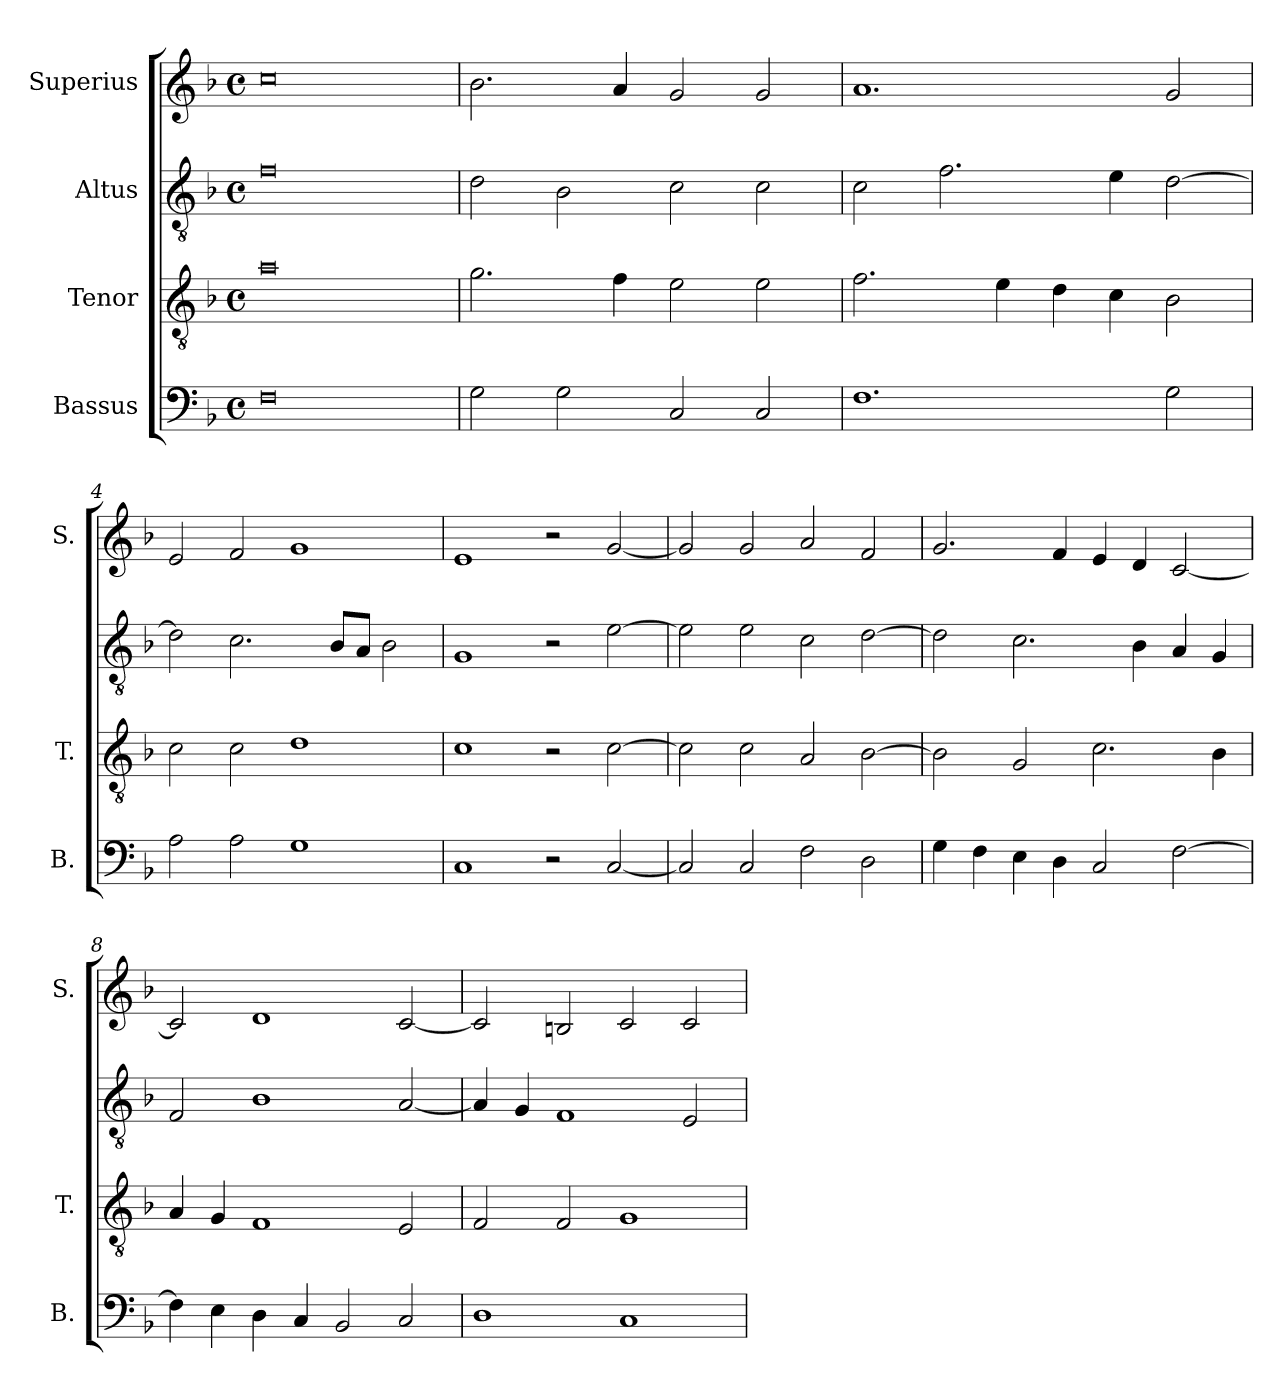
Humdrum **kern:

**kern	**kern	**kern	**kern
*part4	*part3	*part2	*part1
*staff4	*staff3	*staff2	*staff1
*I"Bassus	*I"Tenor	*I"Altus	*I"Superius
*I'B.	*I'T.	*	*I'S.
!!LO:PB:g=z
*clefF4	*clefGv2	*clefGv2	*clefG2
*	*ITrd7c12	*ITrd7c12	*
*k[b-]	*k[b-]	*k[b-]	*k[b-]
*F:	*F:	*F:	*F:
*M4/4	*M4/4	*M4/4	*M4/4
*met(c)	*met(c)	*met(c)	*met(c)
=1	=1	=1	=1
0Fi	0Ai	0Fi	0cci
=2	=2	=2	=2
2Gi\	2.Gi\	2Di\	2.b-i\
2Gi\	.	2BB-i\	.
.	4Fi\	.	4ai/
2Ci/	2Ei\	2Ci\	2gi/
2Ci/	2Ei\	2Ci\	2gi/
=3	=3	=3	=3
1.Fi	2.Fi\	2Ci\	1.ai
.	.	2.Fi\	.
.	4Ei\	.	.
.	4Di\	.	.
.	4Ci\	4Ei\	.
2Gi\	2BB-i\	[>2Di\	2gi/
=4	=4	=4	=4
2Ai\	2Ci\	2Di\]	2ei/
2Ai\	2Ci\	2.Ci\	2fi/
1Gi	1Di	.	1gi
.	.	8BB-i/L	.
.	.	8AAi/J	.
.	.	2BB-i\	.
=5	=5	=5	=5
1Ci	1Ci	1GGi	1ei
2r	2r	2r	2r
[<2Ci/	[>2Ci\	[>2Ei\	[<2gi/
!!LO:LB:g=z
=6	=6	=6	=6
2Ci/]	2Ci\]	2Ei\]	2gi/]
2Ci/	2Ci\	2Ei\	2gi/
2Fi\	2AAi/	2Ci\	2ai/
2Di\	[>2BB-i\	[>2Di\	2fi/
=7	=7	=7	=7
4Gi\	2BB-i\]	2Di\]	2.gi/
4Fi\	.	.	.
4Ei\	2GGi/	2.Ci\	.
4Di\	.	.	4fi/
2Ci/	2.Ci\	.	4ei/
.	.	4BB-i\	4di/
[>2Fi\	.	4AAi/	[<2ci/
.	4BB-i\	4GGi/	.
=8	=8	=8	=8
4Fi\]	4AAi/	2FFi/	2ci/]
4Ei\	4GGi/	.	.
4Di\	1FFi	1BB-i	1di
4Ci/	.	.	.
2BB-i/	.	.	.
2Ci/	2EEi/	[<2AAi/	[<2ci/
=9	=9	=9	=9
1Di	2FFi/	4AAi/]	2ci/]
.	.	4GGi/	.
.	2FFi/	1FFi	2Bni/
1Ci	1GGi	.	2ci/
.	.	2EEi/	2ci/
=	=	=	=
*-	*-	*-	*-
